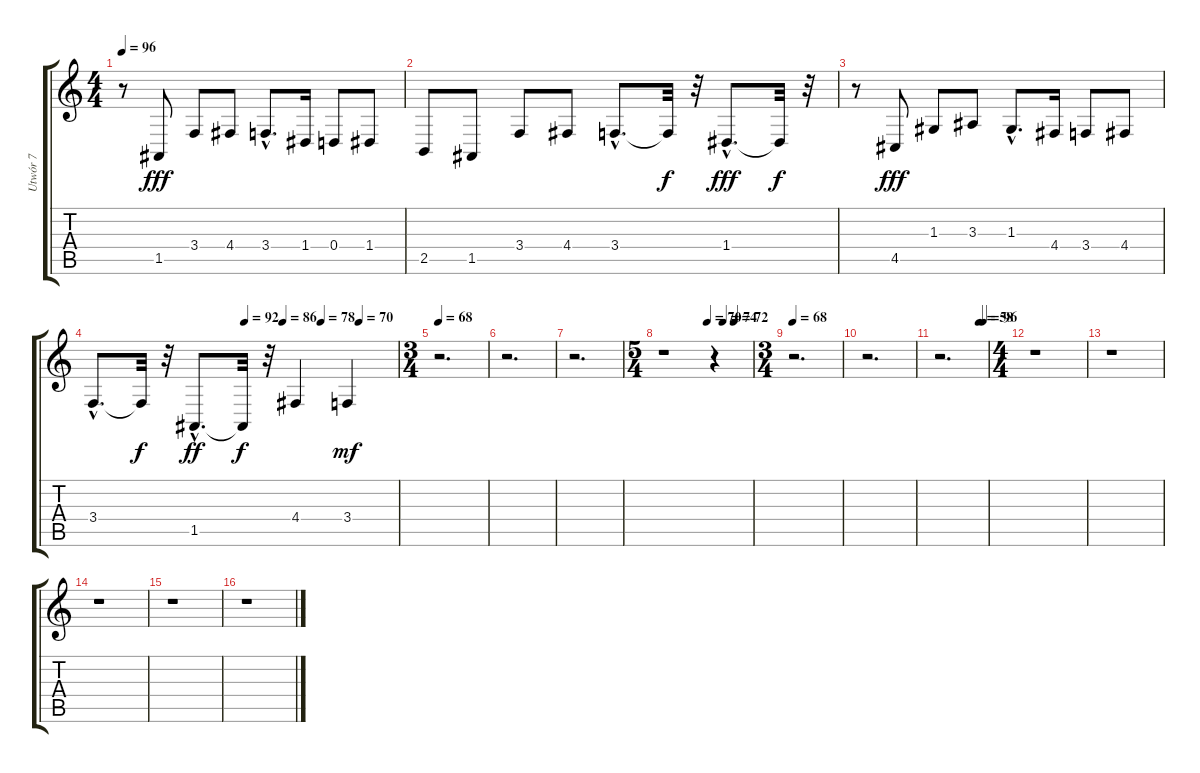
\track ("Utwór 7" "Utwór 7") {instrument trombone}
\staff {score tabs}
\tuning (E4 B3 G3 D3 A2 E2) {hide}
\ts (4 4)
\tempo 96
\clef g2
\ks c
r.8{dy fff} 1.5.8 3.4.8 4.4.8 3.4{hac}.8{d} 1.4.16 0.4.8 1.4.8 |
2.5.8 1.5.8 3.4.8 4.4.8 3.4{hac}.8{d} 3.4{t}.32{dy f} r.32 1.4{hac}.8{d dy fff} 1.4{t}.32{dy f} r.32 |
r.8 4.5.8{dy fff} 1.3.8 3.3.8 1.3{hac}.8{d} 4.4.16 3.4.8 4.4.8 |
\tempo (92 0.5)
\tempo (86 0.625)
\tempo (78 0.75)
\tempo (70 0.875)
3.4{hac}.8{d} 3.4{t}.32{dy f} r.32 1.5{hac}.8{d dy ff} 1.5{t}.32{dy f} r.32 4.4.4 3.4.4{dy mf} |
\ts (3 4)
\tempo 68
r.2{d} |
r.2{d} |
r.2{d} |
\ts (5 4)
\tempo (70 0.5)
\tempo (74 0.675)
\tempo (72 0.8)
r.1 r.4 |
\ts (3 4)
\tempo 68
r.2{d} |
r.2{d} |
\tempo (58 0.8333333333333334)
\tempo (96 0.9166666666666666)
r.2{d} |
\ts (4 4)
r.1 |
r.1 |
r.1 |
r.1 |
r.1
